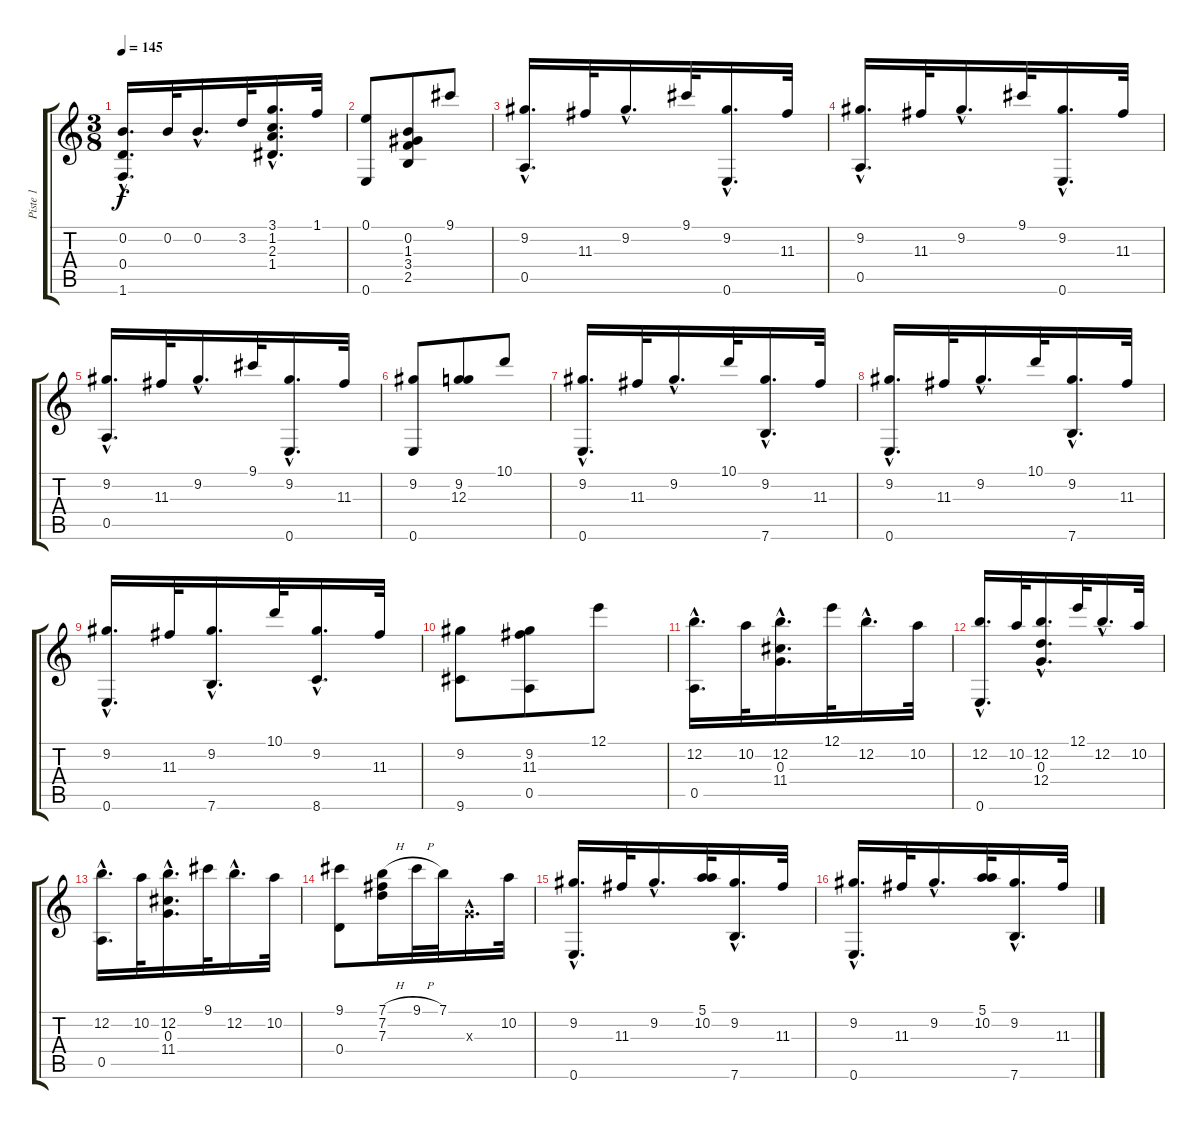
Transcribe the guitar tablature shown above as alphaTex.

\track ("Piste 1" "Piste 1") {instrument acousticguitarnylon}
\staff {score tabs}
\tuning (E4 B3 G3 D3 A2 E2) {hide}
\ts (3 8)
\tempo 145
\clef g2
\ks c
(0.2{hac} 0.4{hac} 1.6{hac}).16{d dy f} 0.2.32 0.2{hac}.16{d} 3.2.32 (3.1{hac} 1.2{hac} 2.3{hac} 1.4{hac}).16{d} 1.1.32 |
(0.1 0.6).8 (0.2 1.3 3.4 2.5).8 9.1.8 |
(9.2{hac} 0.5{hac}).16{d} 11.3.32 9.2{hac}.16{d} 9.1.32 (9.2{hac} 0.6{hac}).16{d} 11.3.32 |
(9.2{hac} 0.5{hac}).16{d} 11.3.32 9.2{hac}.16{d} 9.1.32 (9.2{hac} 0.6{hac}).16{d} 11.3.32 |
(9.2{hac} 0.5{hac}).16{d} 11.3.32 9.2{hac}.16{d} 9.1.32 (9.2{hac} 0.6{hac}).16{d} 11.3.32 |
(9.2 0.6).8 (9.2 12.3).8 10.1.8 |
(9.2{hac} 0.6{hac}).16{d} 11.3.32 9.2{hac}.16{d} 10.1.32 (9.2{hac} 7.6{hac}).16{d} 11.3.32 |
(9.2{hac} 0.6{hac}).16{d} 11.3.32 9.2{hac}.16{d} 10.1.32 (9.2{hac} 7.6{hac}).16{d} 11.3.32 |
(9.2{hac} 0.6{hac}).16{d} 11.3.32 (9.2{hac} 7.6{hac}).16{d} 10.1.32 (9.2{hac} 8.6{hac}).16{d} 11.3.32 |
(9.2 9.6).8 (9.2 11.3 0.5).8 12.1.8 |
(12.2{hac} 0.5{hac}).16{d} 10.2.32 (12.2{hac} 0.3{hac} 11.4{hac}).16{d} 12.1.32 12.2{hac}.16{d} 10.2.32 |
(12.2{hac} 0.6{hac}).16{d} 10.2.32 (12.2{hac} 0.3{hac} 12.4{hac}).16{d} 12.1.32 12.2{hac}.16{d} 10.2.32 |
(12.2{hac} 0.5{hac}).16{d} 10.2.32 (12.2{hac} 0.3{hac} 11.4{hac}).16{d} 9.1.32 12.2{hac}.16{d} 10.2.32 |
(9.1 0.4).8 (7.1{h} 7.2 7.3).16 9.1{h}.32 7.1.32 0.3{hac x}.16{d} 10.2.32 |
(9.2{hac} 0.6{hac}).16{d} 11.3.32 9.2{hac}.16{d} (5.1 10.2).32 (9.2{hac} 7.6{hac}).16{d} 11.3.32 |
(9.2{hac} 0.6{hac}).16{d} 11.3.32 9.2{hac}.16{d} (5.1 10.2).32 (9.2{hac} 7.6{hac}).16{d} 11.3.32
